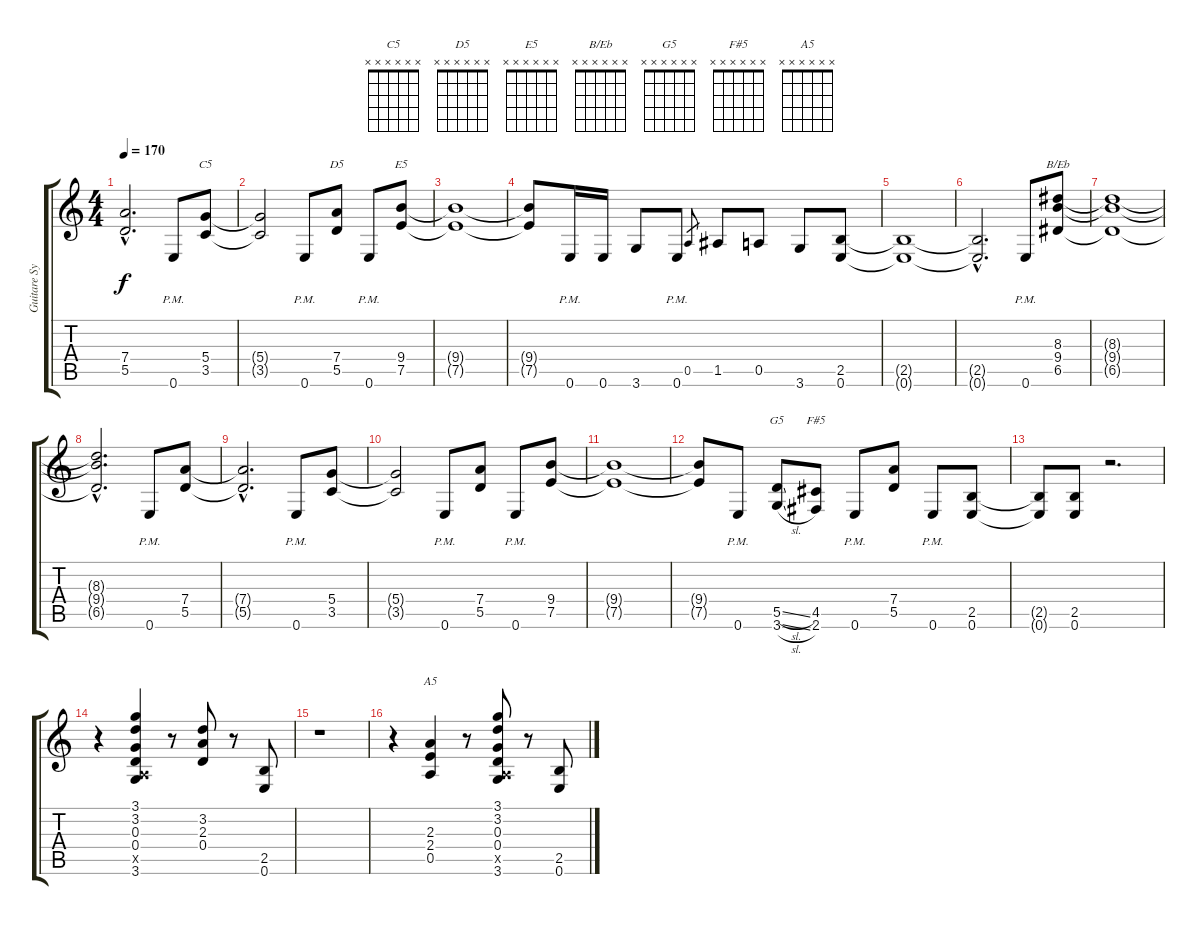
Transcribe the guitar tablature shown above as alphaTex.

\track ("Guitare Sylvain" "Guitare Sy") {instrument overdrivenguitar}
\staff {score tabs}
\tuning (E4 B3 G3 D3 A2 E2) {hide}
\chord ("C5" x x x x x x)
\chord ("D5" x x x x x x)
\chord ("E5" x x x x x x)
\chord ("B/Eb" x x x x x x)
\chord ("G5" x x x x x x)
\chord ("F#5" x x x x x x)
\chord ("A5" x x x x x x)
\ts (4 4)
\tempo 170
\clef g2
\ks c
(7.4{hac t} 5.5{hac t}).2{d dy f} 0.6{pm}.8 (5.4 3.5).8{ch "C5"} |
(5.4{t} 3.5{t}).2 0.6{pm}.8 (7.4 5.5).8{ch "D5"} 0.6{pm}.8 (9.4 7.5).8{ch "E5"} |
(9.4{t} 7.5{t}).1 |
(9.4{t} 7.5{t}).8 0.6{pm}.16 0.6.16 3.6.8 0.6{pm}.8 0.5.8{gr} 1.5.8 0.5.8 3.6.8 (2.5 0.6).8 |
(2.5{t} 0.6{t}).1 |
(2.5{hac t} 0.6{hac t}).2{d} 0.6{pm}.8 (8.3 9.4 6.5).8{ch "B/Eb"} |
(8.3{t} 9.4{t} 6.5{t}).1 |
(8.3{hac t} 9.4{hac t} 6.5{hac t}).2{d} 0.6{pm}.8 (7.4 5.5).8 |
(7.4{hac t} 5.5{hac t}).2{d} 0.6{pm}.8 (5.4 3.5).8 |
(5.4{t} 3.5{t}).2 0.6{pm}.8 (7.4 5.5).8 0.6{pm}.8 (9.4 7.5).8 |
(9.4{t} 7.5{t}).1 |
(9.4{t} 7.5{t}).8 0.6{pm}.8 (5.5{sl} 3.6{sl}).8{ch "G5"} (4.5 2.6).8{ch "F#5"} 0.6{pm}.8 (7.4 5.5).8 0.6{pm}.8 (2.5 0.6).8 |
(2.5{t} 0.6{t}).8 (2.5 0.6).8 r.2{d} |
r.4 (3.1 3.2 0.3 0.4 0.5{x} 3.6).4 r.8 (3.2 2.3 0.4).8 r.8 (2.5 0.6).8 |
r.1 |
r.4 (2.3 2.4 0.5).4{ch "A5"} r.8 (3.1 3.2 0.3 0.4 0.5{x} 3.6).8 r.8 (2.5 0.6).8
